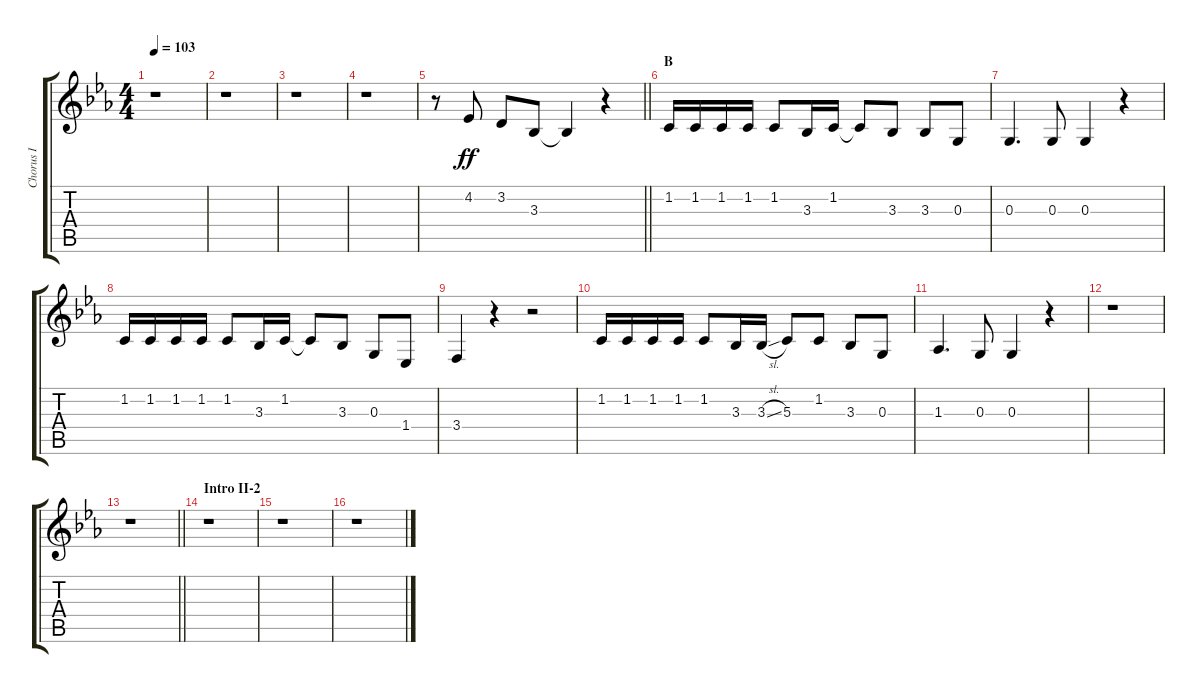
\track ("Chorus I" "Chorus I") {instrument voiceoohs}
\staff {score tabs}
\tuning (E4 B3 G3 D3 A2 E2) {hide}
\ts (4 4)
\tempo 103
\clef g2
\ks eb
r.1{dy ff} |
r.1 |
r.1 |
r.1 |
\barLineRight lightlight
r.8 4.2.8 3.2.8 3.3.8 3.3{t}.4 r.4 |
\section ("" "B")
1.2.16 1.2.16 1.2.16 1.2.16 1.2.8 3.3.16 1.2.16 1.2{t}.8 3.3.8 3.3.8 0.3.8 |
0.3.4{d} 0.3.8 0.3.4 r.4 |
1.2.16 1.2.16 1.2.16 1.2.16 1.2.8 3.3.16 1.2.16 1.2{t}.8 3.3.8 0.3.8 1.4.8 |
3.4.4 r.4 r.2 |
1.2.16 1.2.16 1.2.16 1.2.16 1.2.8 3.3.16 3.3{sl}.16 5.3.8 1.2.8 3.3.8 0.3.8 |
1.3.4{d} 0.3.8 0.3.4 r.4 |
r.1 |
\barLineRight lightlight
r.1 |
\section ("" "Intro II-2")
r.1 |
r.1 |
r.1
